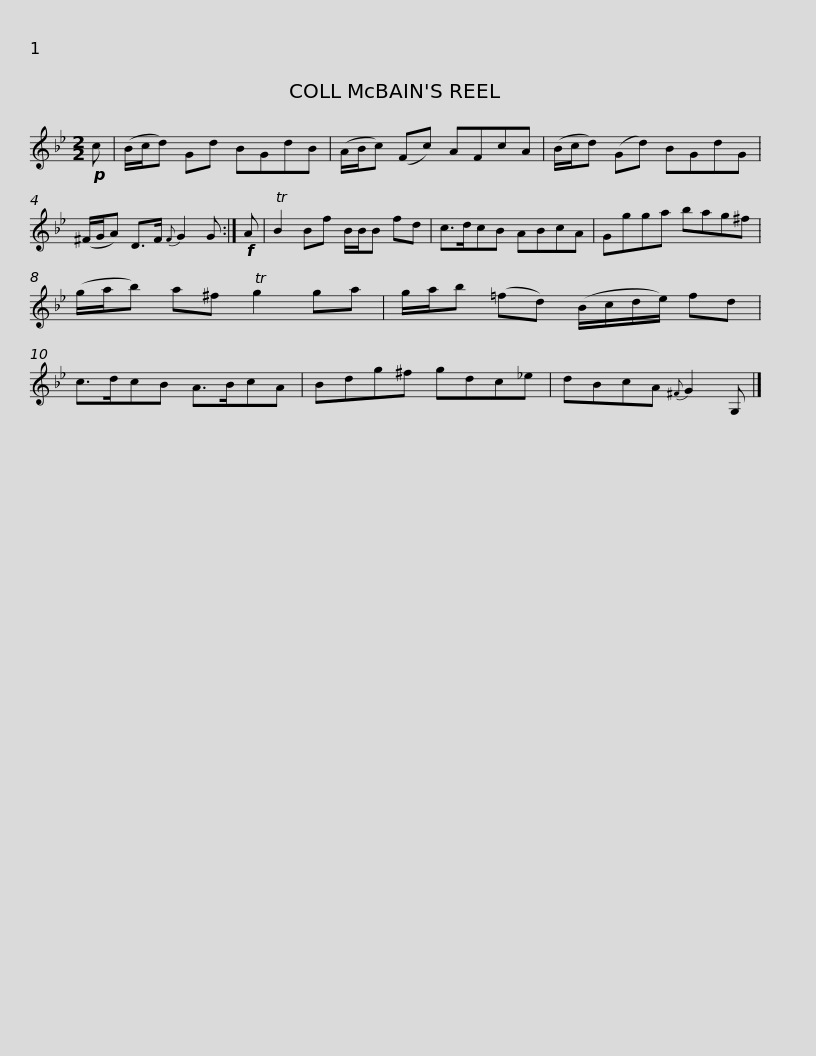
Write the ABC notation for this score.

X:1
L:1/8
M:2/2
I:linebreak $
K:Gmin
V:1 treble
V:1
!p! c | (B/c/d) Gd BGdB | (A/B/c) (Fc) AFcA | (B/c/d) (Gd) BGdG | (^F/G/A) D>F{F} G2 G :| %5
!f! A |$ TB2 Bf B/B/B fd | c>dcB ABcA | Ggga bag^f | (g/a/b) a^f Tg2 ga |$ %10
 g/a/b (=fd) (B/c/d/e/) fd | c>dcB A>BcA | Bdg^f gdc_e | dBcA{^F} G2 G, |] %14
